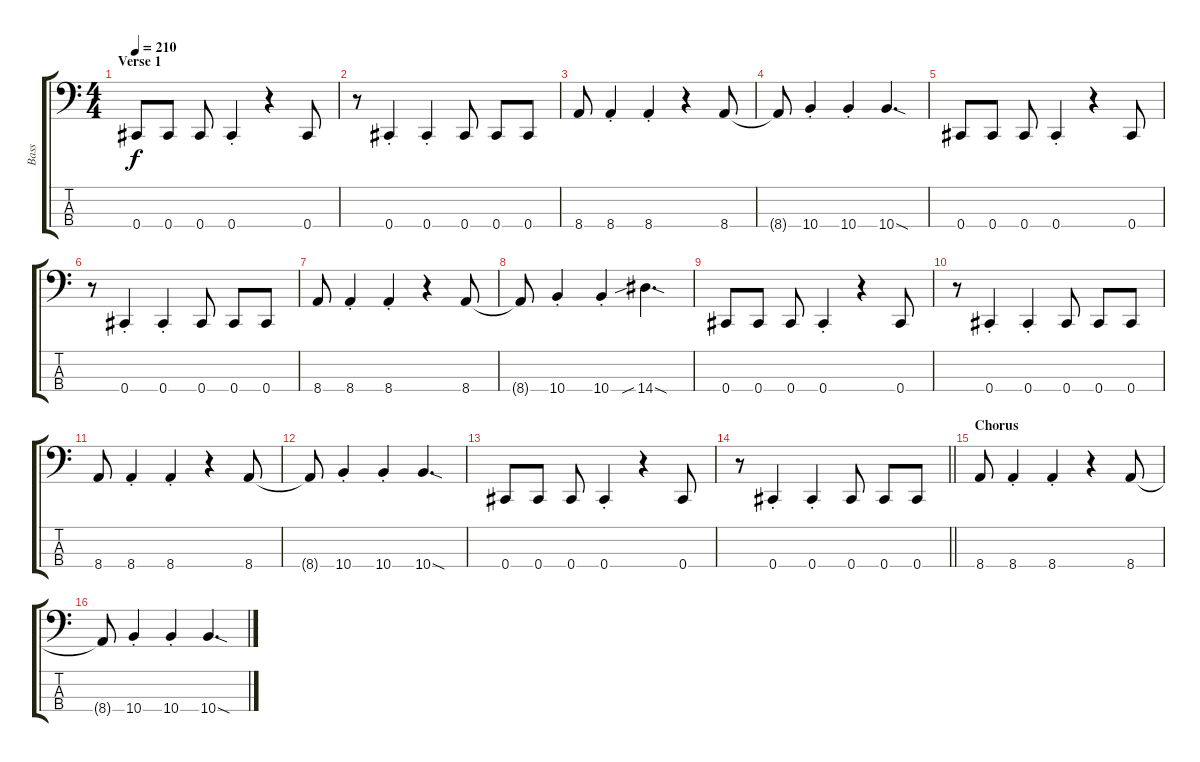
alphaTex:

\track ("Bass" "Bass") {instrument electricbassfinger}
\staff {score tabs}
\tuning (Gb2 Db2 Ab1 Db1) {hide}
\ts (4 4)
\section ("" "Verse 1")
\tempo 210
\clef f4
\ks c
0.4.8{dy f} 0.4.8 0.4.8 0.4{st}.4 r.4 0.4.8 |
r.8 0.4{st}.4 0.4{st}.4 0.4.8 0.4.8 0.4.8 |
8.4.8 8.4{st}.4 8.4{st}.4 r.4 8.4.8 |
8.4{t}.8 10.4{st}.4 10.4{st}.4 10.4{sod}.4{d} |
0.4.8 0.4.8 0.4.8 0.4{st}.4 r.4 0.4.8 |
r.8 0.4{st}.4 0.4{st}.4 0.4.8 0.4.8 0.4.8 |
8.4.8 8.4{st}.4 8.4{st}.4 r.4 8.4.8 |
8.4{t}.8 10.4{st}.4 10.4{st}.4 14.4{sib sod}.4{d} |
0.4.8 0.4.8 0.4.8 0.4{st}.4 r.4 0.4.8 |
r.8 0.4{st}.4 0.4{st}.4 0.4.8 0.4.8 0.4.8 |
8.4.8 8.4{st}.4 8.4{st}.4 r.4 8.4.8 |
8.4{t}.8 10.4{st}.4 10.4{st}.4 10.4{sod}.4{d} |
0.4.8 0.4.8 0.4.8 0.4{st}.4 r.4 0.4.8 |
\barLineRight lightlight
r.8 0.4{st}.4 0.4{st}.4 0.4.8 0.4.8 0.4.8 |
\section ("" "Chorus")
8.4.8 8.4{st}.4 8.4{st}.4 r.4 8.4.8 |
8.4{t}.8 10.4{st}.4 10.4{st}.4 10.4{sod}.4{d}
